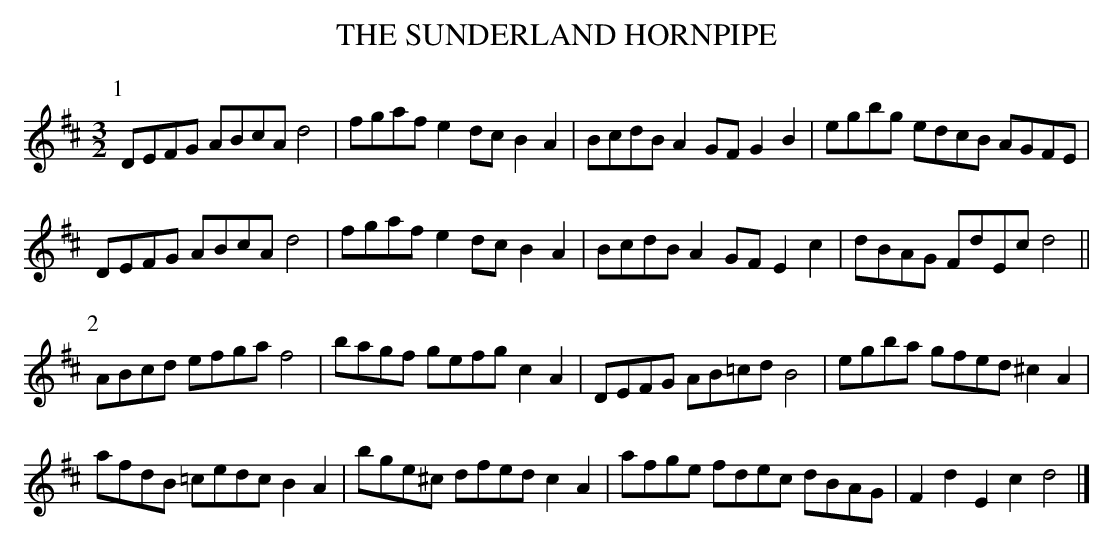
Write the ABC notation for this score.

X:1
T:THE SUNDERLAND HORNPIPE
M:3/2
L:1/8
K:D
P:1
DEFG ABcA d4     |fgaf e2 dc B2 A2 |BcdB A2 GF G2 B2 | egbg edcB   AGFE  |
DEFG ABcA d4     |fgaf e2 dc B2 A2 |BcdB A2 GF E2 c2 | dBAG FdEc   d4    ||
P:2
ABcd efga f4     |bagf gefg  c2 A2 |DEFG AB=cd B4    | egba gfed   ^c2 A2|
afdB =cedc B2 A2 |bge^c dfed c2 A2 |afge fdec  dBAG  | F2 d2 E2 c2 d4    |]
